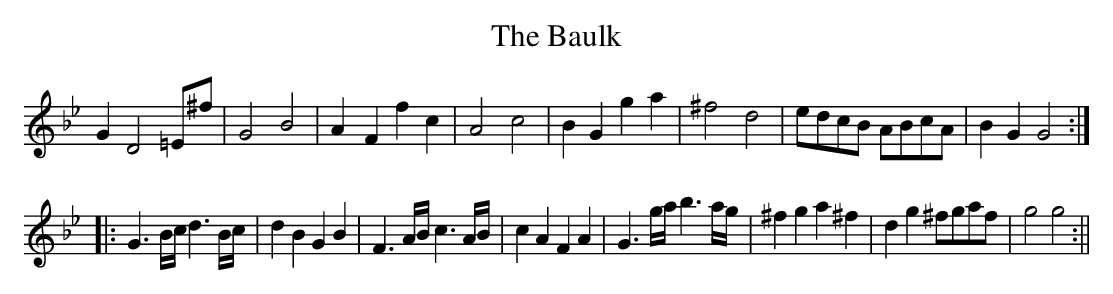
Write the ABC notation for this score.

X:1
T:Baulk, The
M:C |
L:1/8
K:Gmin
G2D4 =E^f | G4 B4 | A2-F2f2c2 | A4 c4 | B2G2g2a2 | ^f4 d4 | edcB ABcA | B2G2 G4 :|
|: G3 B/c/ d3 B/c/ | d2B2G2B2 | F3 A/B/ c3A/B/ | c2A2F2A2 | G3 g/a/ b3a/g/ | ^f2g2a2^f2 | d2g2 ^fgaf | g4 g4 :||
